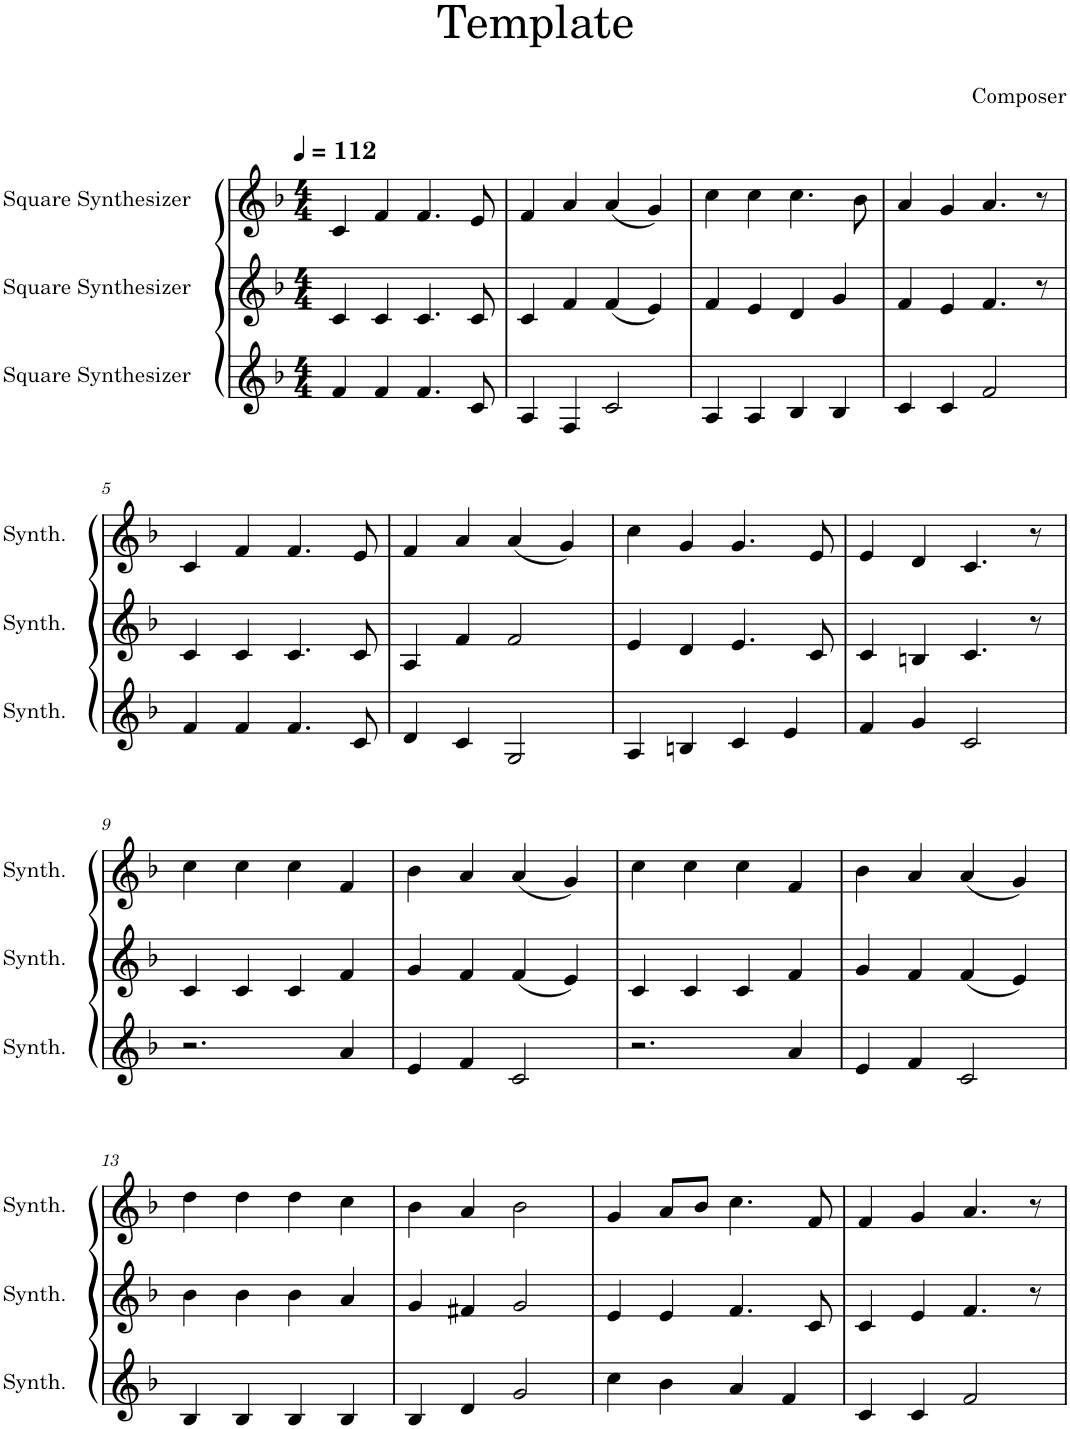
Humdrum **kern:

**kern	**kern	**kern
*part3	*part2	*part1
*staff3	*staff2	*staff1
*I"Square Synthesizer	*I"Square Synthesizer	*I"Square Synthesizer
*I'Synth.	*I'Synth.	*I'Synth.
*clefG2	*clefG2	*clefG2
*k[b-]	*k[b-]	*k[b-]
*M4/4	*M4/4	*M4/4
*MM112	*MM112	*MM112
=1	=1	=1
4f/	4c/	4c/
4f/	4c/	4f/
4.f/	4.c/	4.f/
8c/	8c/	8e/
=2	=2	=2
4A/	4c/	4f/
4F/	4f/	4a/
2c/	(4f/	(4a/
.	4e/)	4g/)
=3	=3	=3
4A/	4f/	4cc\
4A/	4e/	4cc\
4B-/	4d/	4.cc\
4B-/	4g/	.
.	.	8b-\
=4	=4	=4
4c/	4f/	4a/
4c/	4e/	4g/
2f/	4.f/	4.a/
.	8r	8r
!!LO:LB:g=z
=5	=5	=5
4f/	4c/	4c/
4f/	4c/	4f/
4.f/	4.c/	4.f/
8c/	8c/	8e/
=6	=6	=6
4d/	4A/	4f/
4c/	4f/	4a/
2G/	2f/	(4a/
.	.	4g/)
=7	=7	=7
4A/	4e/	4cc\
4Bn/	4d/	4g/
4c/	4.e/	4.g/
4e/	.	.
.	8c/	8e/
=8	=8	=8
4f/	4c/	4e/
4g/	4Bn/	4d/
2c/	4.c/	4.c/
.	8r	8r
!!LO:LB:g=z
=9	=9	=9
2.r	4c/	4cc\
.	4c/	4cc\
.	4c/	4cc\
4a/	4f/	4f/
=10	=10	=10
4e/	4g/	4b-\
4f/	4f/	4a/
2c/	(4f/	(4a/
.	4e/)	4g/)
=11	=11	=11
2.r	4c/	4cc\
.	4c/	4cc\
.	4c/	4cc\
4a/	4f/	4f/
=12	=12	=12
4e/	4g/	4b-\
4f/	4f/	4a/
2c/	(4f/	(4a/
.	4e/)	4g/)
!!LO:LB:g=z
=13	=13	=13
4B-/	4b-\	4dd\
4B-/	4b-\	4dd\
4B-/	4b-\	4dd\
4B-/	4a/	4cc\
=14	=14	=14
4B-/	4g/	4b-\
4d/	4f#X/	4a/
2g/	2g/	2b-\
=15	=15	=15
4cc\	4e/	4g/
4b-\	4e/	8a/L
.	.	8b-/J
4a/	4.f/	4.cc\
4f/	.	.
.	8c/	8f/
=16	=16	=16
4c/	4c/	4f/
4c/	4e/	4g/
2f/	4.f/	4.a/
.	8r	8r
=	=	=
*-	*-	*-
